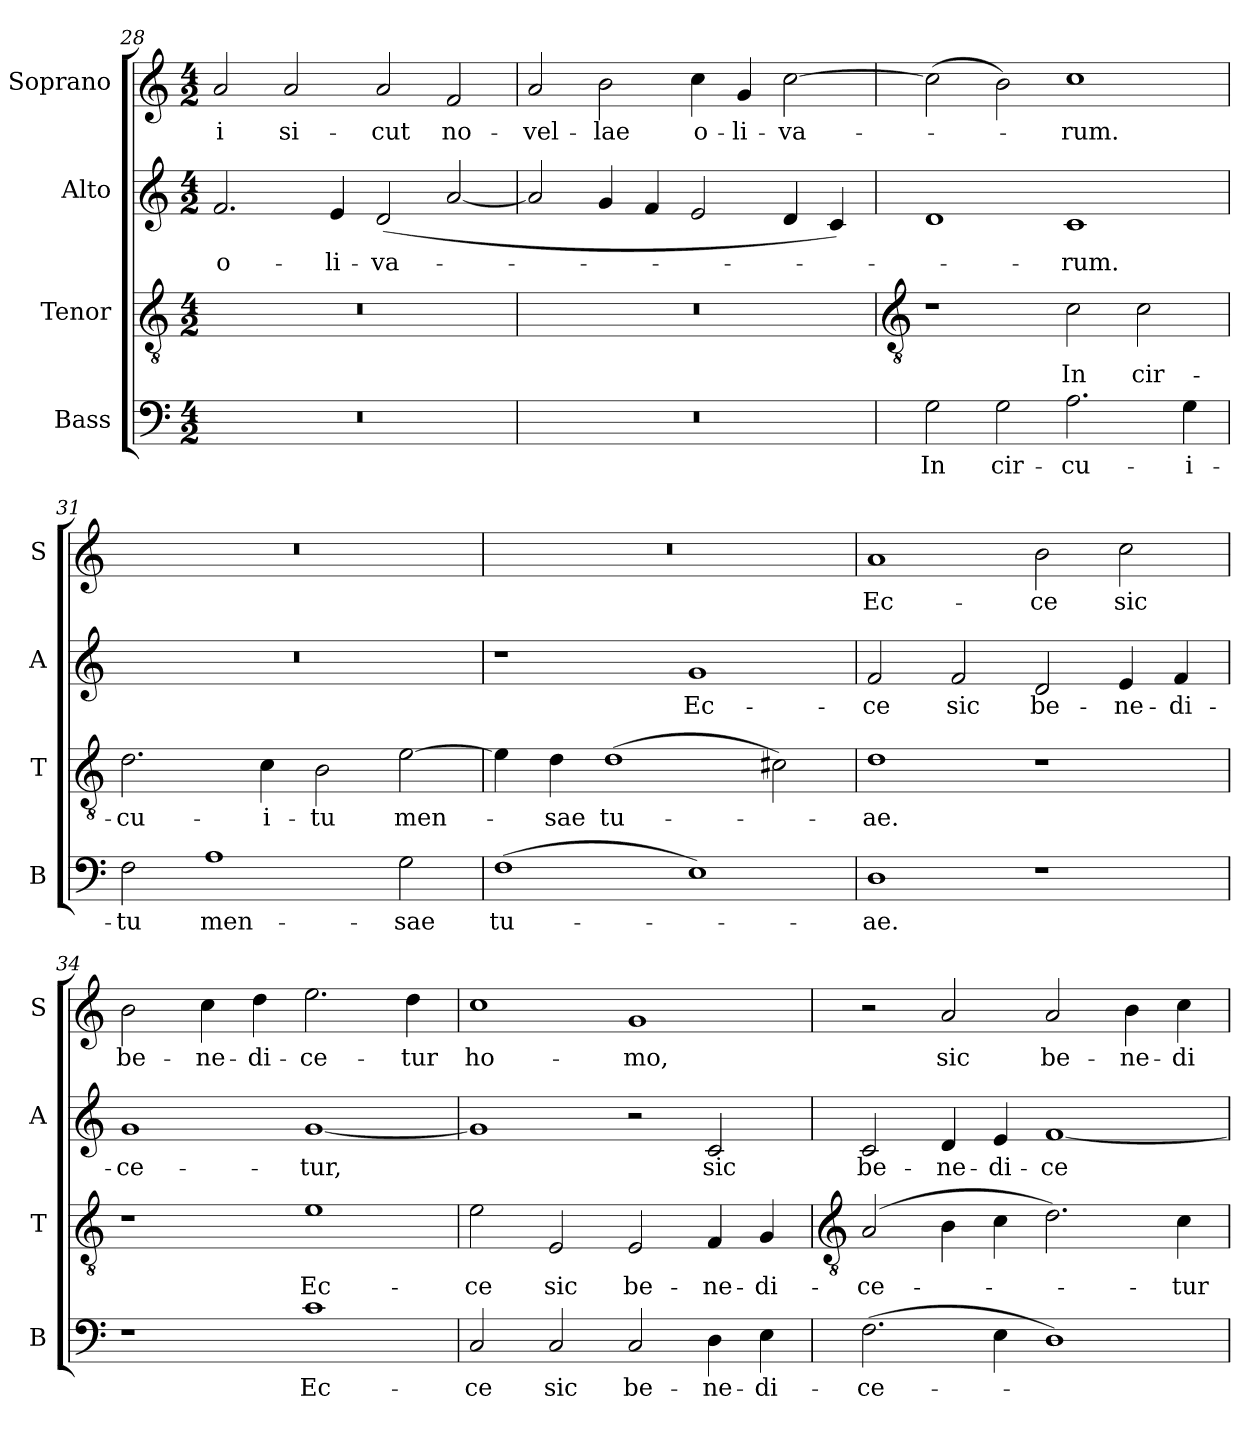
**kern	**text	**kern	**text	**kern	**text	**kern	**text
*part4	*part4	*part3	*part3	*part2	*part2	*part1	*part1
*staff4	*staff4	*staff3	*staff3	*staff2	*staff2	*staff1	*staff1
*I"Bass	*	*I"Tenor	*	*I"Alto	*	*I"Soprano	*
*I'B	*	*I'T	*	*I'A	*	*I'S	*
*clefF4	*	*clefGv2	*	*clefG2	*	*clefG2	*
*k[]	*	*k[]	*	*k[]	*	*k[]	*
*C:	*	*C:	*	*C:	*	*C:	*
*M4/2	*	*M4/2	*	*M4/2	*	*M4/2	*
=28	=28	=28	=28	=28	=28	=28	=28
!	!	!	!	!	!LO:LY:b	!	!LO:LY:b
0r	.	0r	.	2.f	o-	2a	-i
!	!	!	!	!	!	!	!LO:LY:b
.	.	.	.	.	.	2a	si-
!	!	!	!	!	!LO:LY:b	!	!
.	.	.	.	4e	-li-	.	.
!	!	!	!	!	!LO:LY:b	!	!LO:LY:b
.	.	.	.	(<2d	-va-	2a	-cut
!	!	!	!	!	!	!	!LO:LY:b
.	.	.	.	[2a	.	2f	no-
=29	=29	=29	=29	=29	=29	=29	=29
!	!	!	!	!	!	!	!LO:LY:b
0r	.	0r	.	2a]	.	2a	-vel-
!	!	!	!	!	!	!	!LO:LY:b
.	.	.	.	4g	.	2b	-lae
.	.	.	.	4f	.	.	.
!	!	!	!	!	!	!	!LO:LY:b
.	.	.	.	2e	.	4cc	o-
!	!	!	!	!	!	!	!LO:LY:b
.	.	.	.	.	.	4g	-li-
!	!	!	!	!	!	!	!LO:LY:b
.	.	.	.	4d	.	[2cc	-va-
.	.	.	.	4c)	.	.	.
!!LO:LB:g=z
=30	=30	=30	=30	=30	=30	=30	=30
*	*	*clefGv2	*	*	*	*	*
!	!LO:LY:b	!	!	!	!	!	!
2G	In	1r	.	1d	.	(>2cc]	.
!	!LO:LY:b	!	!	!	!	!	!
2G	cir-	.	.	.	.	2b)	.
!	!LO:LY:b	!	!LO:LY:b	!	!LO:LY:b	!	!LO:LY:b
2.A	-cu-	2c	In	1c	rum.	1cc	rum.
!	!	!	!LO:LY:b	!	!	!	!
.	.	2c	cir-	.	.	.	.
!	!LO:LY:b	!	!	!	!	!	!
4G	-i-	.	.	.	.	.	.
=31	=31	=31	=31	=31	=31	=31	=31
!	!LO:LY:b	!	!LO:LY:b	!	!	!	!
2F	-tu	2.d	-cu-	0r	.	0r	.
!	!LO:LY:b	!	!	!	!	!	!
1A	men-	.	.	.	.	.	.
!	!	!	!LO:LY:b	!	!	!	!
.	.	4c	-i-	.	.	.	.
!	!	!	!LO:LY:b	!	!	!	!
.	.	2B	-tu	.	.	.	.
!	!LO:LY:b	!	!LO:LY:b	!	!	!	!
2G	-sae	[2e	men-	.	.	.	.
=32	=32	=32	=32	=32	=32	=32	=32
!	!LO:LY:b	!	!	!	!	!	!
(>1F	tu-	4e]	.	1r	.	0r	.
!	!	!	!LO:LY:b	!	!	!	!
.	.	4d	sae	.	.	.	.
!	!	!	!LO:LY:b	!	!	!	!
.	.	(>1d	tu-	.	.	.	.
!	!	!	!	!	!LO:LY:b	!	!
1E)	.	.	.	1g	Ec-	.	.
.	.	2c#X)	.	.	.	.	.
=33	=33	=33	=33	=33	=33	=33	=33
!	!LO:LY:b	!	!LO:LY:b	!	!LO:LY:b	!	!LO:LY:b
1D	ae.	1d	ae.	2f	-ce	1a	Ec-
!	!	!	!	!	!LO:LY:b	!	!
.	.	.	.	2f	sic	.	.
!	!	!	!	!	!LO:LY:b	!	!LO:LY:b
1r	.	1r	.	2d	be-	2b	-ce
!	!	!	!	!	!LO:LY:b	!	!LO:LY:b
.	.	.	.	4e	-ne-	2cc	sic
!	!	!	!	!	!LO:LY:b	!	!
.	.	.	.	4f	-di-	.	.
=34	=34	=34	=34	=34	=34	=34	=34
!	!	!	!	!	!LO:LY:b	!	!LO:LY:b
1r	.	1r	.	1g	-ce-	2b	be-
!	!	!	!	!	!	!	!LO:LY:b
.	.	.	.	.	.	4cc	-ne-
!	!	!	!	!	!	!	!LO:LY:b
.	.	.	.	.	.	4dd	-di-
!	!LO:LY:b	!	!LO:LY:b	!	!LO:LY:b	!	!LO:LY:b
1c	Ec-	1e	Ec-	[1g	-tur,	2.ee	-ce-
!	!	!	!	!	!	!	!LO:LY:b
.	.	.	.	.	.	4dd	-tur
=35	=35	=35	=35	=35	=35	=35	=35
!	!LO:LY:b	!	!LO:LY:b	!	!	!	!LO:LY:b
2C	-ce	2e	-ce	1g]	.	1cc	ho-
!	!LO:LY:b	!	!LO:LY:b	!	!	!	!
2C	sic	2E	sic	.	.	.	.
!	!LO:LY:b	!	!LO:LY:b	!	!	!	!LO:LY:b
2C	be-	2E	be-	2r	.	1g	-mo,
!	!LO:LY:b	!	!LO:LY:b	!	!LO:LY:b	!	!
4D	-ne-	4F	-ne-	2c	sic	.	.
!	!LO:LY:b	!	!LO:LY:b	!	!	!	!
4E	-di-	4G	-di-	.	.	.	.
!!LO:LB:g=z
=36	=36	=36	=36	=36	=36	=36	=36
*	*	*clefGv2	*	*	*	*	*
!	!LO:LY:b	!	!LO:LY:b	!	!LO:LY:b	!	!
(>2.F	-ce-	(>2A	-ce-	2c	be-	2r	.
!	!	!	!	!	!LO:LY:b	!	!LO:LY:b
.	.	4B	.	4d	-ne-	2a	sic
!	!	!	!	!	!LO:LY:b	!	!
4E	.	4c	.	4e	-di-	.	.
!	!	!	!	!	!LO:LY:b	!	!LO:LY:b
1D)	.	2.d)	.	[1f	-ce-	2a	be-
!	!	!	!	!	!	!	!LO:LY:b
.	.	.	.	.	.	4b	-ne-
!	!	!	!LO:LY:b	!	!	!	!LO:LY:b
.	.	4c	tur	.	.	4cc	-di-
=	=	=	=	=	=	=	=
*-	*-	*-	*-	*-	*-	*-	*-
